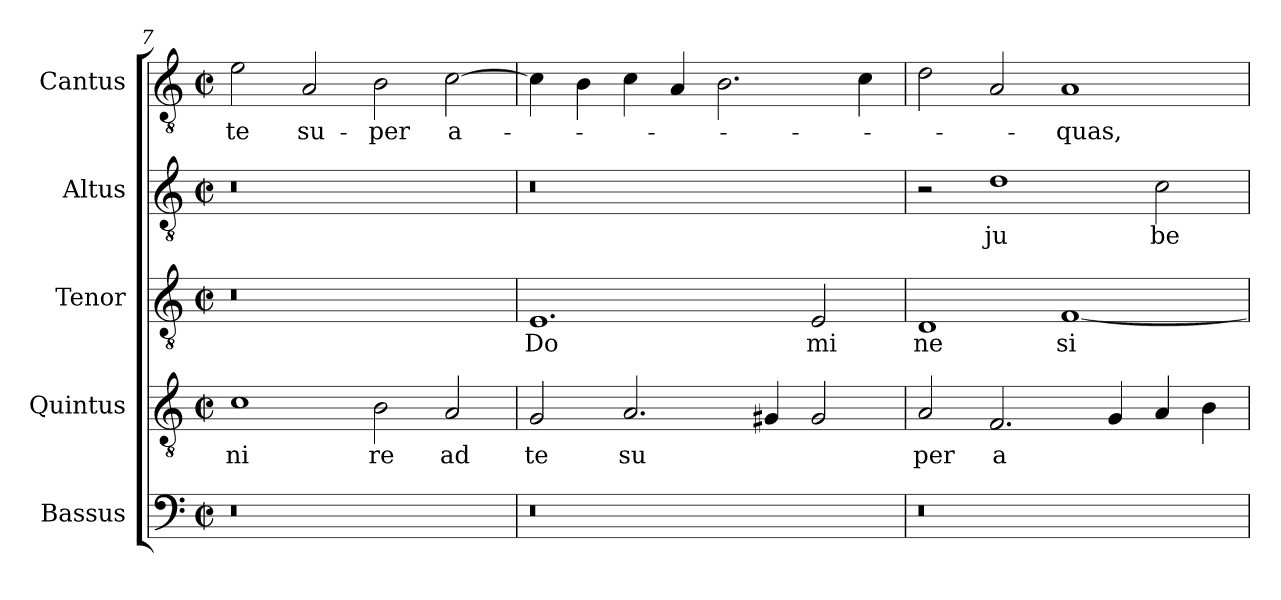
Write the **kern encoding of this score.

**kern	**kern	**text	**kern	**text	**kern	**text	**kern	**text
*part5	*part4	*part4	*part3	*part3	*part2	*part2	*part1	*part1
*staff5	*staff4	*staff4	*staff3	*staff3	*staff2	*staff2	*staff1	*staff1
*I"Bassus	*I"Quintus	*	*I"Tenor	*	*I"Altus	*	*I"Cantus	*
!!LO:LB:g=z
*clefF4	*clefGv2	*	*clefGv2	*	*clefGv2	*	*clefGv2	*
*M2/2	*M2/2	*	*M2/2	*	*M2/2	*	*M2/2	*
*met(c|)	*met(c|)	*	*met(c|)	*	*met(c|)	*	*met(c|)	*
=7	=7	=7	=7	=7	=7	=7	=7	=7
!	!	!LO:LY:b:cj	!	!	!	!	!	!LO:LY:b:cj
0r	1c	-ni	0r	.	0r	.	2e\	te
!	!	!	!	!	!	!	!	!LO:LY:b:cj
.	.	.	.	.	.	.	2A/	su-
!	!	!LO:LY:b:cj	!	!	!	!	!	!LO:LY:b:cj
.	2B\	re	.	.	.	.	2B\	-per
!	!	!LO:LY:b:cj	!	!	!	!	!	!LO:LY:b:cj
.	2A/	ad	.	.	.	.	[>2c\	a-
=8	=8	=8	=8	=8	=8	=8	=8	=8
!	!	!LO:LY:b:cj	!	!LO:LY:b:cj	!	!	!	!
0r	2G/	te	1.E	Do	0r	.	4c\]	.
.	.	.	.	.	.	.	4B\	.
!	!	!LO:LY:b:cj	!	!	!	!	!	!
.	2.A/	su	.	.	.	.	4c\	.
.	.	.	.	.	.	.	4A/	.
.	.	.	.	.	.	.	2.B\	.
.	4G#/	.	.	.	.	.	.	.
!	!	!	!	!LO:LY:b:cj	!	!	!	!
.	2G#/	.	2E/	mi	.	.	.	.
.	.	.	.	.	.	.	4c\	.
=9	=9	=9	=9	=9	=9	=9	=9	=9
!	!	!LO:LY:b:cj	!	!LO:LY:b:cj	!	!	!	!
0r	2A/	per	1D	ne	2r	.	2d\	.
!	!	!LO:LY:b:cj	!	!	!	!LO:LY:b:cj	!	!
.	2.F/	a	.	.	1d	ju	2A/	.
!	!	!	!	!LO:LY:b:cj	!	!	!	!LO:LY:b:cj
.	.	.	[<1F	si	.	.	1A	-quas,
.	4G/	.	.	.	.	.	.	.
!	!	!	!	!	!	!LO:LY:b:cj	!	!
.	4A/	.	.	.	2c\	be	.	.
.	4B\	.	.	.	.	.	.	.
=	=	=	=	=	=	=	=	=
*-	*-	*-	*-	*-	*-	*-	*-	*-
